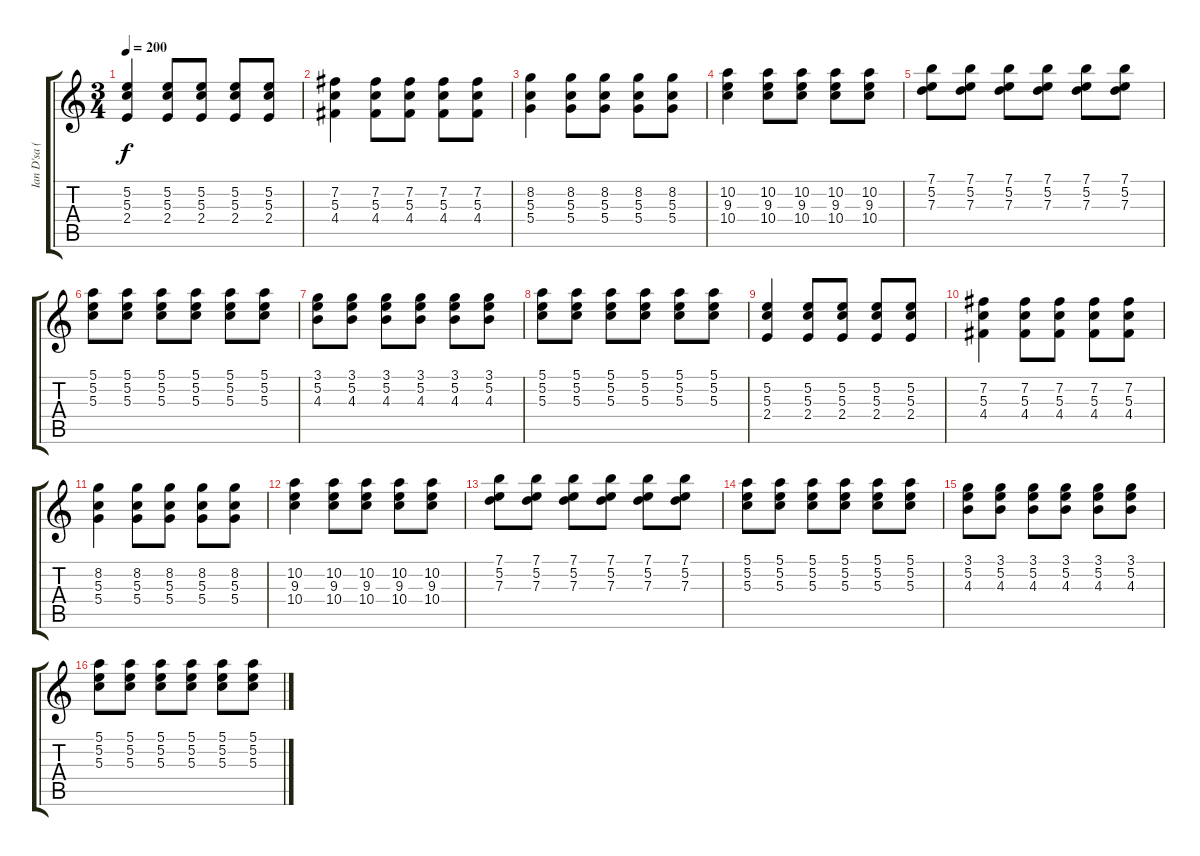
\track ("Ian D'sa (Clean)" "Ian D'sa (") {instrument electricguitarclean}
\staff {score tabs}
\tuning (E4 B3 G3 D3 A2 Eb2) {hide}
\ts (3 4)
\tempo 200
\clef g2
\ks c
(5.2 5.3 2.4).4{dy f} (5.2 5.3 2.4).8 (5.2 5.3 2.4).8 (5.2 5.3 2.4).8 (5.2 5.3 2.4).8 |
(7.2 5.3 4.4).4 (7.2 5.3 4.4).8 (7.2 5.3 4.4).8 (7.2 5.3 4.4).8 (7.2 5.3 4.4).8 |
(8.2 5.3 5.4).4 (8.2 5.3 5.4).8 (8.2 5.3 5.4).8 (8.2 5.3 5.4).8 (8.2 5.3 5.4).8 |
(10.2 9.3 10.4).4 (10.2 9.3 10.4).8 (10.2 9.3 10.4).8 (10.2 9.3 10.4).8 (10.2 9.3 10.4).8 |
(7.1 5.2 7.3).8 (7.1 5.2 7.3).8 (7.1 5.2 7.3).8 (7.1 5.2 7.3).8 (7.1 5.2 7.3).8 (7.1 5.2 7.3).8 |
(5.1 5.2 5.3).8 (5.1 5.2 5.3).8 (5.1 5.2 5.3).8 (5.1 5.2 5.3).8 (5.1 5.2 5.3).8 (5.1 5.2 5.3).8 |
(3.1 5.2 4.3).8 (3.1 5.2 4.3).8 (3.1 5.2 4.3).8 (3.1 5.2 4.3).8 (3.1 5.2 4.3).8 (3.1 5.2 4.3).8 |
(5.1 5.2 5.3).8 (5.1 5.2 5.3).8 (5.1 5.2 5.3).8 (5.1 5.2 5.3).8 (5.1 5.2 5.3).8 (5.1 5.2 5.3).8 |
(5.2 5.3 2.4).4 (5.2 5.3 2.4).8 (5.2 5.3 2.4).8 (5.2 5.3 2.4).8 (5.2 5.3 2.4).8 |
(7.2 5.3 4.4).4 (7.2 5.3 4.4).8 (7.2 5.3 4.4).8 (7.2 5.3 4.4).8 (7.2 5.3 4.4).8 |
(8.2 5.3 5.4).4 (8.2 5.3 5.4).8 (8.2 5.3 5.4).8 (8.2 5.3 5.4).8 (8.2 5.3 5.4).8 |
(10.2 9.3 10.4).4 (10.2 9.3 10.4).8 (10.2 9.3 10.4).8 (10.2 9.3 10.4).8 (10.2 9.3 10.4).8 |
(7.1 5.2 7.3).8 (7.1 5.2 7.3).8 (7.1 5.2 7.3).8 (7.1 5.2 7.3).8 (7.1 5.2 7.3).8 (7.1 5.2 7.3).8 |
(5.1 5.2 5.3).8 (5.1 5.2 5.3).8 (5.1 5.2 5.3).8 (5.1 5.2 5.3).8 (5.1 5.2 5.3).8 (5.1 5.2 5.3).8 |
(3.1 5.2 4.3).8 (3.1 5.2 4.3).8 (3.1 5.2 4.3).8 (3.1 5.2 4.3).8 (3.1 5.2 4.3).8 (3.1 5.2 4.3).8 |
(5.1 5.2 5.3).8 (5.1 5.2 5.3).8 (5.1 5.2 5.3).8 (5.1 5.2 5.3).8 (5.1 5.2 5.3).8 (5.1 5.2 5.3).8
